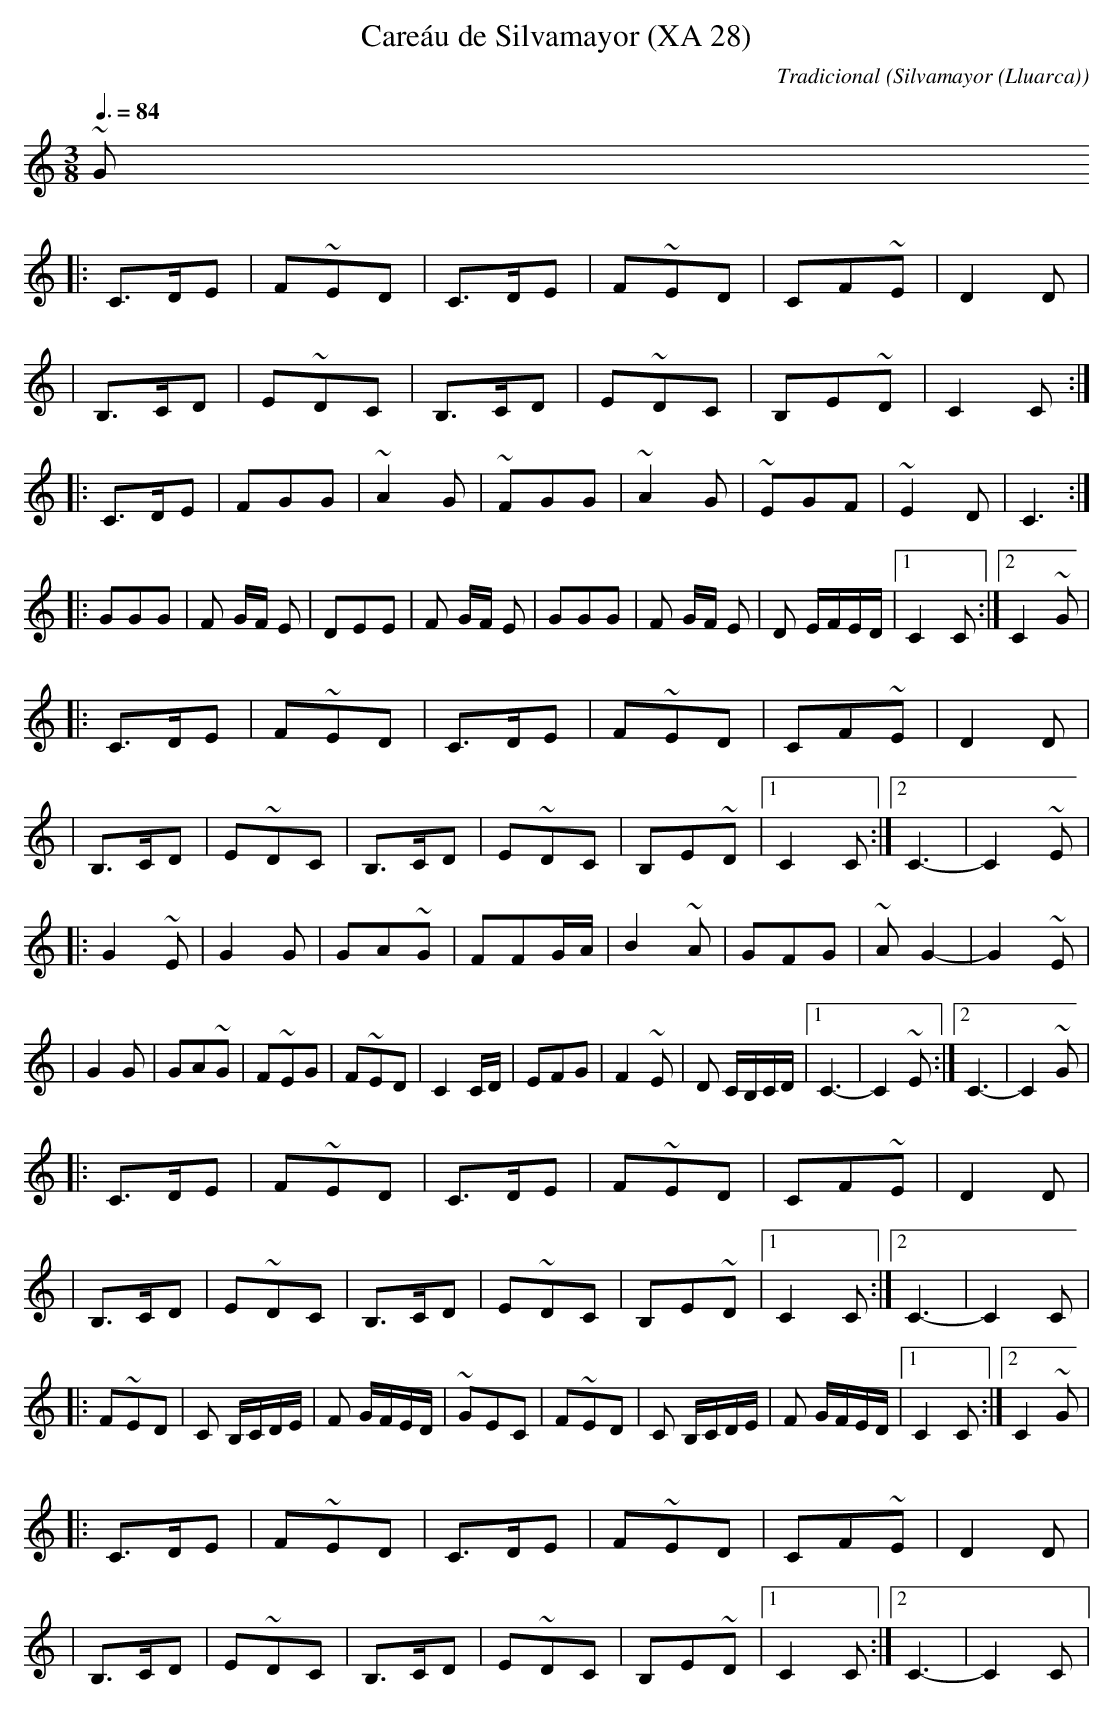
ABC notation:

X:1
T:Careáu de Silvamayor (XA 28)
C:Tradicional
O:Silvamayor (Lluarca)
M:3/8
L:1/8
Q:3/8=84
K:C
~G
|: C>DE|F~ED|C>DE|F~ED|CF~E|D2 D|
|B,>CD|E~DC|B,>CD|E~DC|B,E~D|C2 C :|
|: C>DE|FGG|~A2 G|~FGG|~A2 G|~EGF|~E2 D|C3 :|
|: GGG|F G/F/ E|DEE|F G/F/ E|GGG|F G/F/ E|D E/F/E/D/|[1 C2 C :|[2 C2 ~G|
|: C>DE|F~ED|C>DE|F~ED|CF~E|D2 D|
|B,>CD|E~DC|B,>CD|E~DC|B,E~D|[1 C2 C :|[2 C3-|C2 ~E|
|: G2 ~E|G2 G|GA~G|FFG/A/|B2 ~A|GFG|~A G2-|G2 ~E|
|G2 G|GA~G|F~EG|F~ED|C2 C/D/|EFG|F2 ~E|D C/B,/C/D/|[1 C3-|C2 ~E :|[2 C3-|C2 ~G|
|: C>DE|F~ED|C>DE|F~ED|CF~E|D2 D|
|B,>CD|E~DC|B,>CD|E~DC|B,E~D|[1 C2 C :|[2 C3-|C2 C|
|: F~ED|C B,/C/D/E/|F G/F/E/D/|~GEC|F~ED|C B,/C/D/E/|F G/F/E/D/|[1 C2 C :|[2 C2 ~G|
|: C>DE|F~ED|C>DE|F~ED|CF~E|D2 D|
|B,>CD|E~DC|B,>CD|E~DC|B,E~D|[1 C2 C :|[2 C3-|C2 C|
